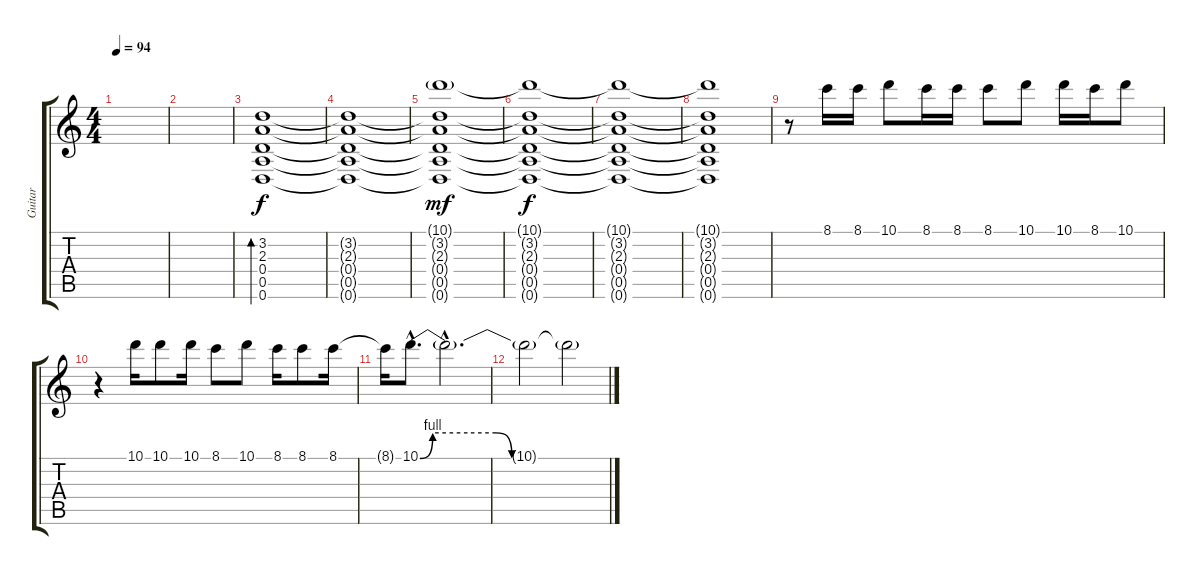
\track ("Guitar" "Guitar") {instrument distortionguitar}
\staff {score tabs}
\tuning (E4 B3 G3 D3 A2 D2) {hide}
\ts (4 4)
\tempo 94
\clef g2
\ks c
|
|
(3.2 2.3 0.4 0.5 0.6).1{bd 120} |
(3.2{t} 2.3{t} 0.4{t} 0.5{t} 0.6{t}).1 |
(10.1{g} 3.2{t} 2.3{t} 0.4{t} 0.5{t} 0.6{t}).1{dy mf} |
(10.1{t} 3.2{t} 2.3{t} 0.4{t} 0.5{t} 0.6{t}).1{dy f} |
(10.1{t} 3.2{t} 2.3{t} 0.4{t} 0.5{t} 0.6{t}).1 |
(10.1{t} 3.2{t} 2.3{t} 0.4{t} 0.5{t} 0.6{t}).1 |
r.8{volume 2} 8.1.16 8.1.16 10.1.8 8.1.16 8.1.16 8.1.8 10.1.8 10.1.16 8.1.16 10.1.8 |
r.4 10.1.16 10.1.8 10.1.16 8.1.8 10.1.8 8.1.16 8.1.8 8.1.16 |
8.1{t}.16 10.1{be (custom 0 0 4 4 15 4 24 4 29 0 45 0 60 0) hac}.8{d volume 4} 10.1{hac t}.2{d} |
10.1{t}.2 10.1{t}.2{volume 0}
